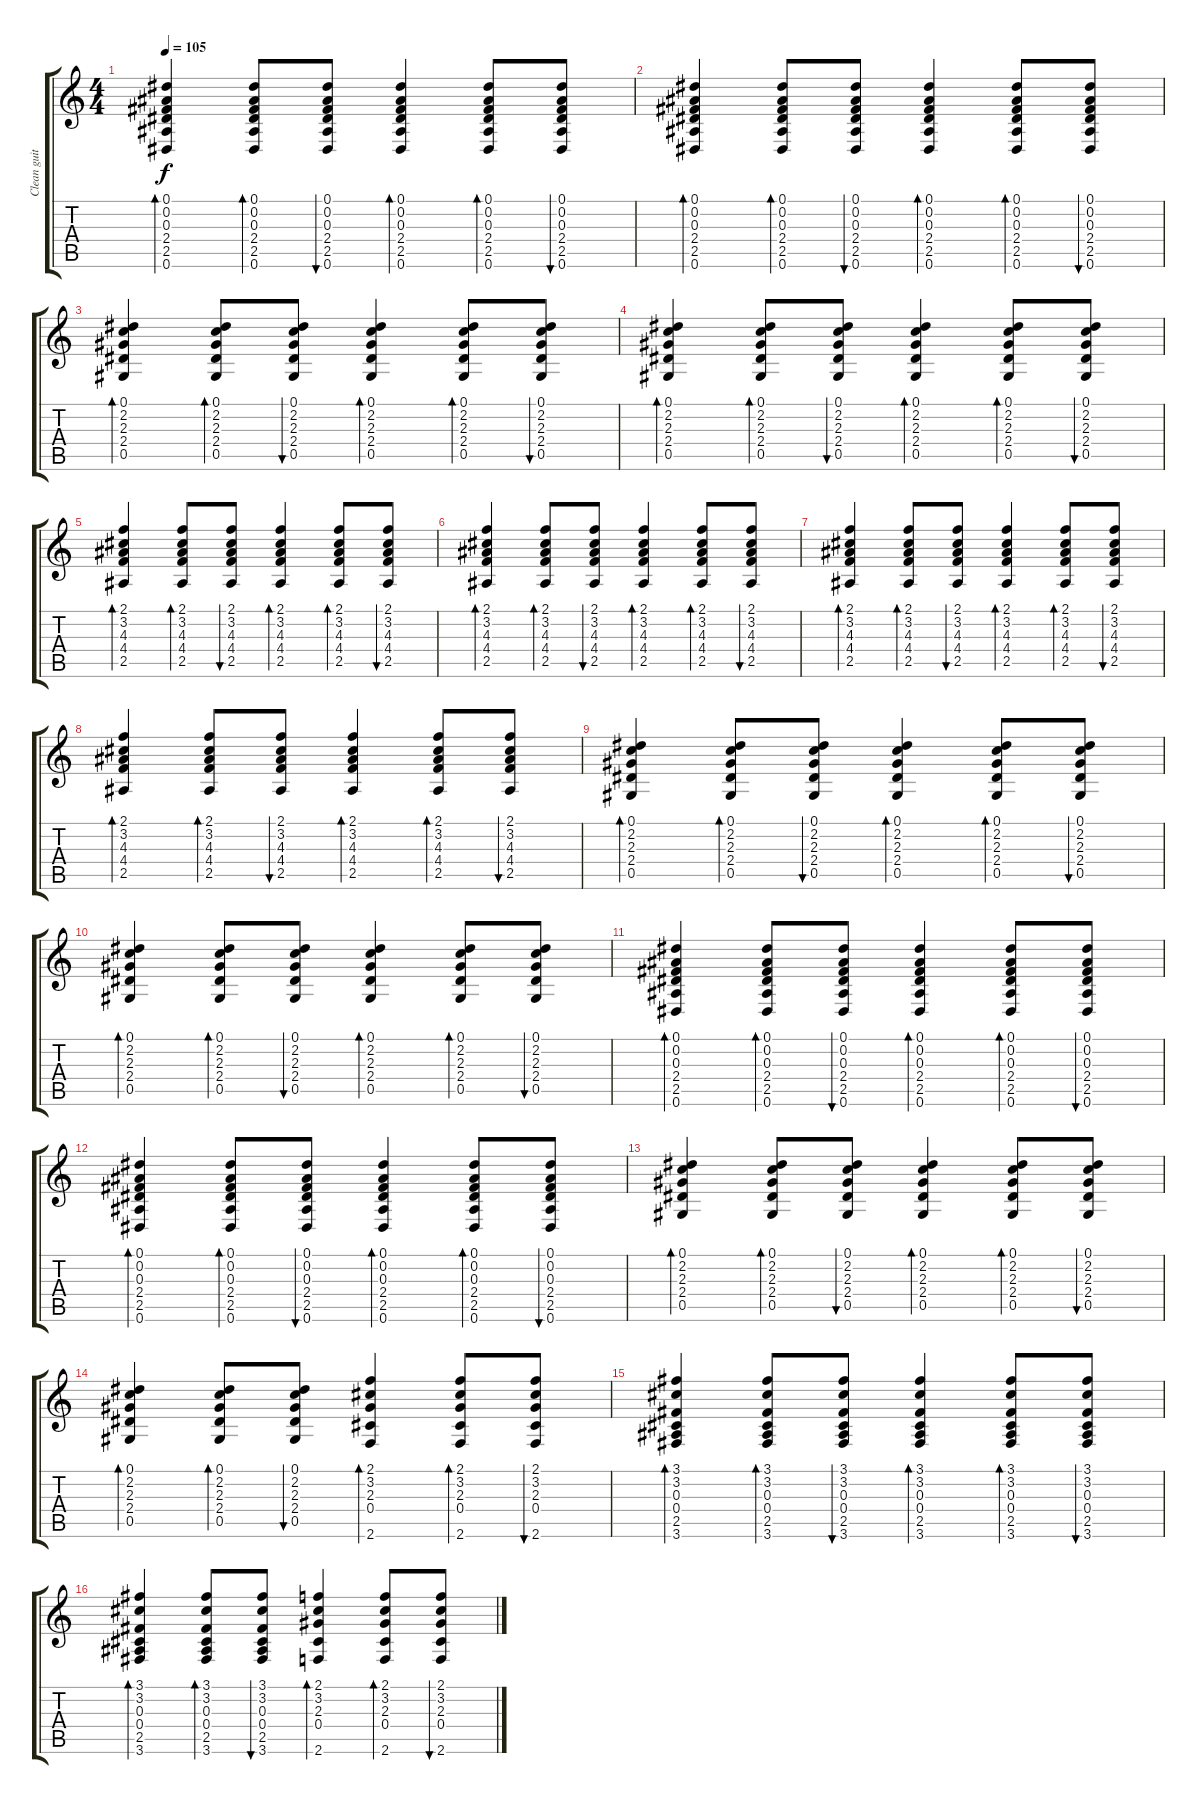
\track ("Clean guitar 1" "Clean guit") {instrument acousticguitarsteel}
\staff {score tabs}
\tuning (Eb4 Bb3 Gb3 Db3 Ab2 Eb2) {hide}
\ts (4 4)
\tempo 105
\clef g2
\ks c
(0.1 0.2 0.3 2.4 2.5 0.6).4{bd 60 dy f} (0.1 0.2 0.3 2.4 2.5 0.6).8{bd 60} (0.1 0.2 0.3 2.4 2.5 0.6).8{bu 60} (0.1 0.2 0.3 2.4 2.5 0.6).4{bd 60} (0.1 0.2 0.3 2.4 2.5 0.6).8{bd 60} (0.1 0.2 0.3 2.4 2.5 0.6).8{bu 60} |
(0.1 0.2 0.3 2.4 2.5 0.6).4{bd 60} (0.1 0.2 0.3 2.4 2.5 0.6).8{bd 60} (0.1 0.2 0.3 2.4 2.5 0.6).8{bu 60} (0.1 0.2 0.3 2.4 2.5 0.6).4{bd 60} (0.1 0.2 0.3 2.4 2.5 0.6).8{bd 60} (0.1 0.2 0.3 2.4 2.5 0.6).8{bu 60} |
(0.1 2.2 2.3 2.4 0.5).4{bd 60} (0.1 2.2 2.3 2.4 0.5).8{bd 60} (0.1 2.2 2.3 2.4 0.5).8{bu 60} (0.1 2.2 2.3 2.4 0.5).4{bd 60} (0.1 2.2 2.3 2.4 0.5).8{bd 60} (0.1 2.2 2.3 2.4 0.5).8{bu 60} |
(0.1 2.2 2.3 2.4 0.5).4{bd 60} (0.1 2.2 2.3 2.4 0.5).8{bd 60} (0.1 2.2 2.3 2.4 0.5).8{bu 60} (0.1 2.2 2.3 2.4 0.5).4{bd 60} (0.1 2.2 2.3 2.4 0.5).8{bd 60} (0.1 2.2 2.3 2.4 0.5).8{bu 60} |
(2.1 3.2 4.3 4.4 2.5).4{bd 60 volume 9} (2.1 3.2 4.3 4.4 2.5).8{bd 60} (2.1 3.2 4.3 4.4 2.5).8{bu 60} (2.1 3.2 4.3 4.4 2.5).4{bd 60} (2.1 3.2 4.3 4.4 2.5).8{bd 60} (2.1 3.2 4.3 4.4 2.5).8{bu 60} |
(2.1 3.2 4.3 4.4 2.5).4{bd 60} (2.1 3.2 4.3 4.4 2.5).8{bd 60} (2.1 3.2 4.3 4.4 2.5).8{bu 60} (2.1 3.2 4.3 4.4 2.5).4{bd 60} (2.1 3.2 4.3 4.4 2.5).8{bd 60} (2.1 3.2 4.3 4.4 2.5).8{bu 60} |
(2.1 3.2 4.3 4.4 2.5).4{bd 60} (2.1 3.2 4.3 4.4 2.5).8{bd 60} (2.1 3.2 4.3 4.4 2.5).8{bu 60} (2.1 3.2 4.3 4.4 2.5).4{bd 60} (2.1 3.2 4.3 4.4 2.5).8{bd 60} (2.1 3.2 4.3 4.4 2.5).8{bu 60} |
(2.1 3.2 4.3 4.4 2.5).4{bd 60} (2.1 3.2 4.3 4.4 2.5).8{bd 60} (2.1 3.2 4.3 4.4 2.5).8{bu 60} (2.1 3.2 4.3 4.4 2.5).4{bd 60} (2.1 3.2 4.3 4.4 2.5).8{bd 60} (2.1 3.2 4.3 4.4 2.5).8{bu 60} |
(0.1 2.2 2.3 2.4 0.5).4{bd 60} (0.1 2.2 2.3 2.4 0.5).8{bd 60} (0.1 2.2 2.3 2.4 0.5).8{bu 60} (0.1 2.2 2.3 2.4 0.5).4{bd 60} (0.1 2.2 2.3 2.4 0.5).8{bd 60} (0.1 2.2 2.3 2.4 0.5).8{bu 60} |
(0.1 2.2 2.3 2.4 0.5).4{bd 60} (0.1 2.2 2.3 2.4 0.5).8{bd 60} (0.1 2.2 2.3 2.4 0.5).8{bu 60} (0.1 2.2 2.3 2.4 0.5).4{bd 60} (0.1 2.2 2.3 2.4 0.5).8{bd 60} (0.1 2.2 2.3 2.4 0.5).8{bu 60} |
(0.1 0.2 0.3 2.4 2.5 0.6).4{bd 60} (0.1 0.2 0.3 2.4 2.5 0.6).8{bd 60} (0.1 0.2 0.3 2.4 2.5 0.6).8{bu 60} (0.1 0.2 0.3 2.4 2.5 0.6).4{bd 60} (0.1 0.2 0.3 2.4 2.5 0.6).8{bd 60} (0.1 0.2 0.3 2.4 2.5 0.6).8{bu 60} |
(0.1 0.2 0.3 2.4 2.5 0.6).4{bd 60} (0.1 0.2 0.3 2.4 2.5 0.6).8{bd 60} (0.1 0.2 0.3 2.4 2.5 0.6).8{bu 60} (0.1 0.2 0.3 2.4 2.5 0.6).4{bd 60} (0.1 0.2 0.3 2.4 2.5 0.6).8{bd 60} (0.1 0.2 0.3 2.4 2.5 0.6).8{bu 60} |
(0.1 2.2 2.3 2.4 0.5).4{bd 60} (0.1 2.2 2.3 2.4 0.5).8{bd 60} (0.1 2.2 2.3 2.4 0.5).8{bu 60} (0.1 2.2 2.3 2.4 0.5).4{bd 60} (0.1 2.2 2.3 2.4 0.5).8{bd 60} (0.1 2.2 2.3 2.4 0.5).8{bu 60} |
(0.1 2.2 2.3 2.4 0.5).4{bd 60} (0.1 2.2 2.3 2.4 0.5).8{bd 60} (0.1 2.2 2.3 2.4 0.5).8{bu 60} (2.1 3.2 2.3 0.4 2.6).4{bd 60} (2.1 3.2 2.3 0.4 2.6).8{bd 60} (2.1 3.2 2.3 0.4 2.6).8{bu 60} |
(3.1 3.2 0.3 0.4 2.5 3.6).4{bd 60} (3.1 3.2 0.3 0.4 2.5 3.6).8{bd 60} (3.1 3.2 0.3 0.4 2.5 3.6).8{bu 60} (3.1 3.2 0.3 0.4 2.5 3.6).4{bd 60} (3.1 3.2 0.3 0.4 2.5 3.6).8{bd 60} (3.1 3.2 0.3 0.4 2.5 3.6).8{bu 60} |
(3.1 3.2 0.3 0.4 2.5 3.6).4{bd 60} (3.1 3.2 0.3 0.4 2.5 3.6).8{bd 60} (3.1 3.2 0.3 0.4 2.5 3.6).8{bu 60} (2.1 3.2 2.3 0.4 2.6).4{bd 60} (2.1 3.2 2.3 0.4 2.6).8{bd 60} (2.1 3.2 2.3 0.4 2.6).8{bu 60}
